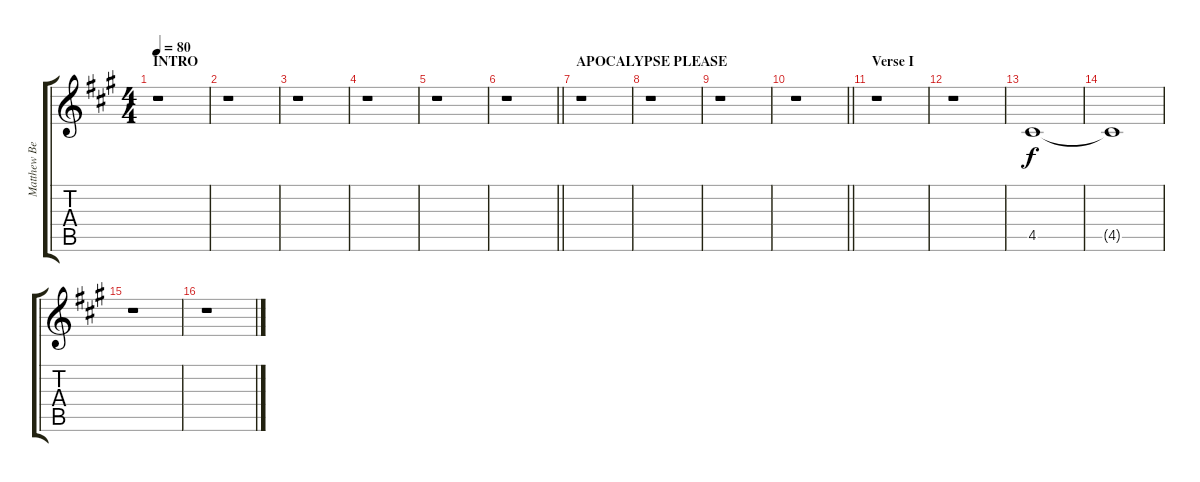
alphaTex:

\track ("Matthew Bellamy Guitar" "Matthew Be") {instrument distortionguitar}
\staff {score tabs}
\tuning (E4 B3 G3 D3 A2 E2) {hide}
\ts (4 4)
\section ("" "INTRO")
\tempo 80
\clef g2
\ks a
r.1{dy f instrument distortionguitar} |
r.1 |
r.1 |
r.1 |
r.1 |
\barLineRight lightlight
r.1 |
\section ("" "APOCALYPSE PLEASE")
r.1 |
r.1 |
r.1 |
\barLineRight lightlight
r.1 |
\section ("" "Verse I")
r.1 |
r.1 |
4.5.1 |
4.5{t}.1 |
r.1 |
r.1
